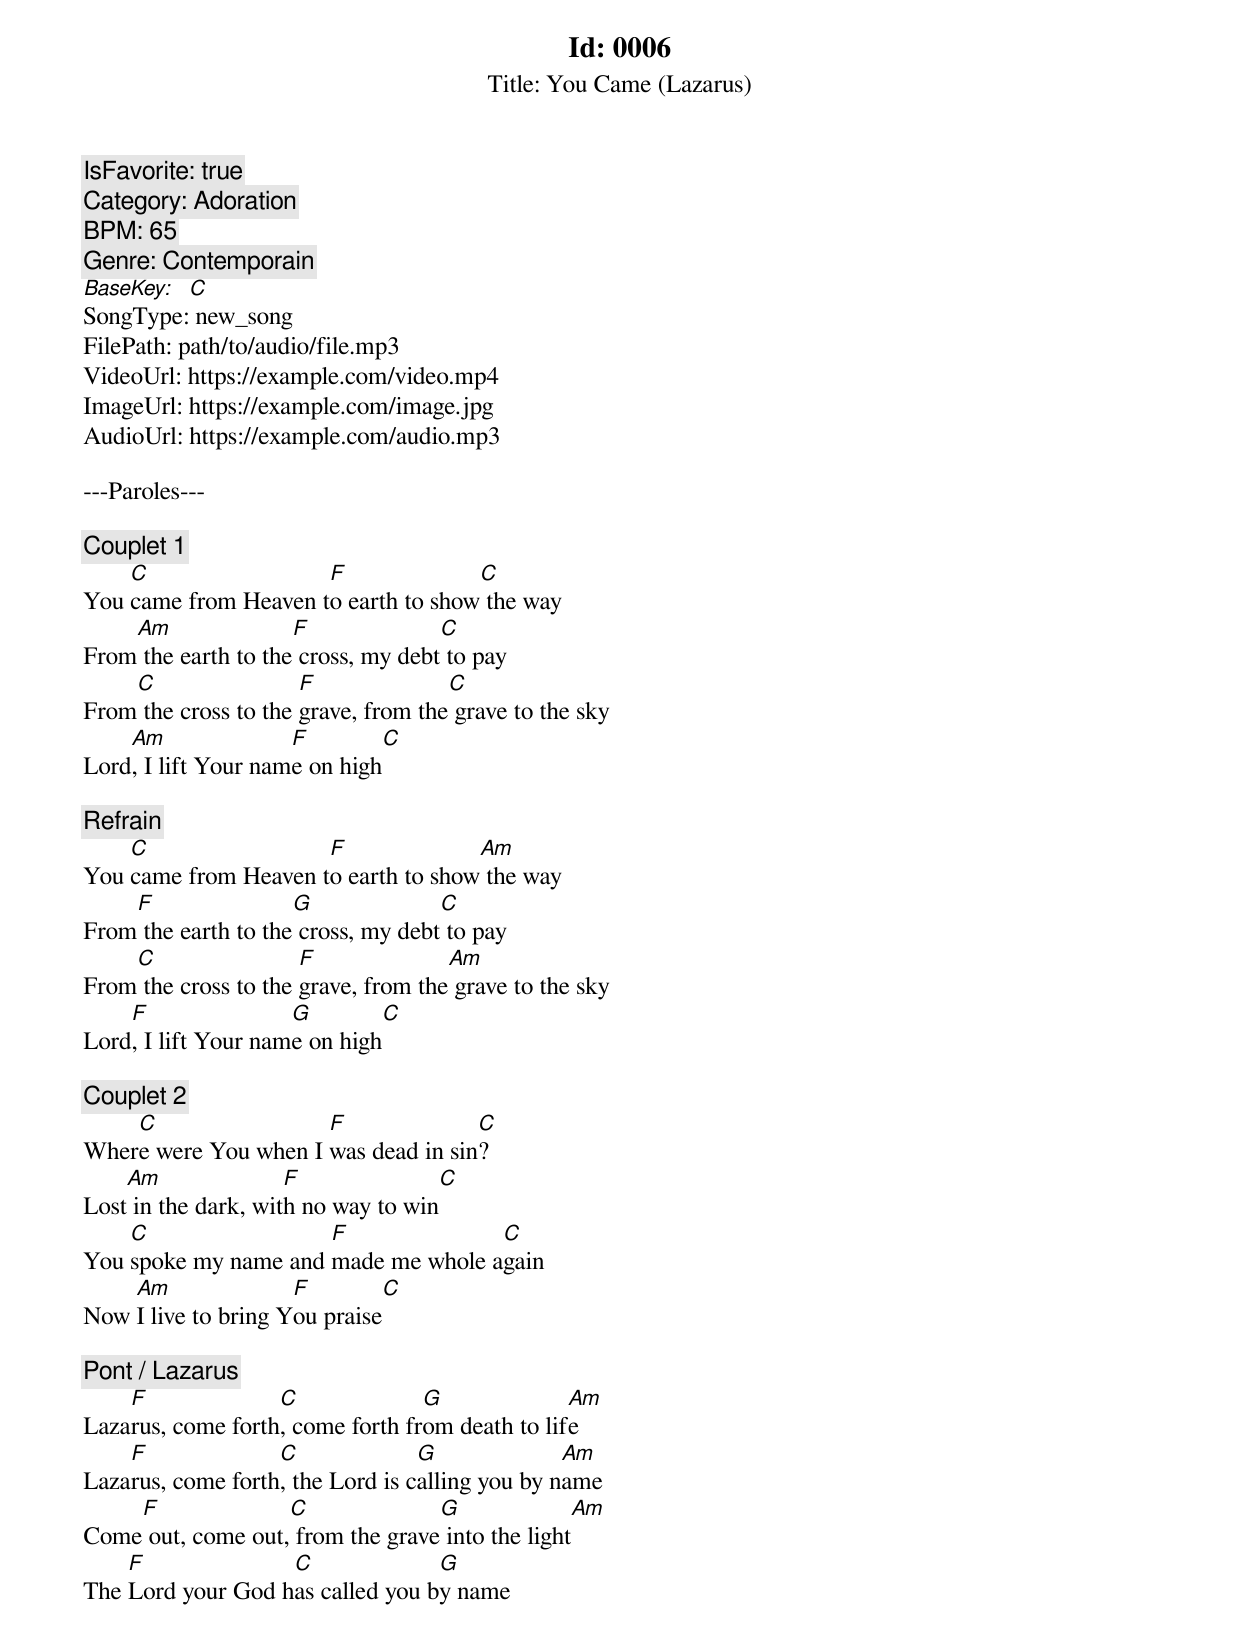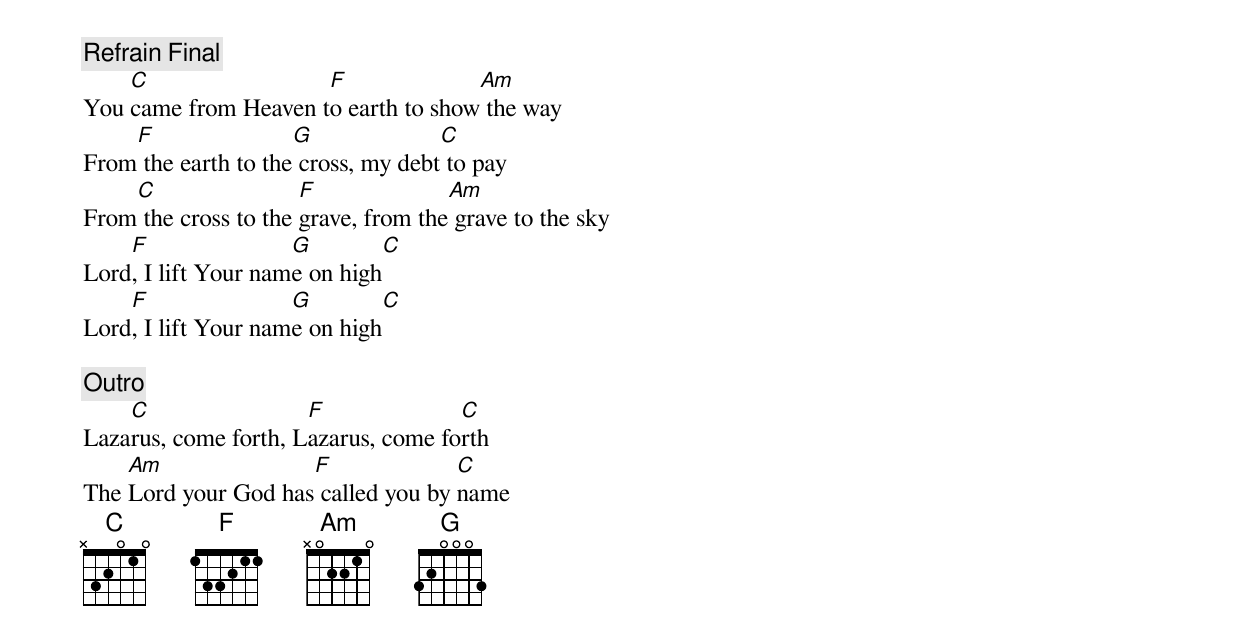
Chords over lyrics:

Id: 0006
Title: You Came (Lazarus)
IsFavorite: true
Category: Adoration
BPM: 65
Genre: Contemporain
BaseKey: C
SongType: new_song
FilePath: path/to/audio/file.mp3
VideoUrl: https://example.com/video.mp4
ImageUrl: https://example.com/image.jpg
AudioUrl: https://example.com/audio.mp3

---Paroles---

[Couplet 1]
    C                 F              C
You came from Heaven to earth to show the way
    Am               F              C
From the earth to the cross, my debt to pay
    C                 F              C
From the cross to the grave, from the grave to the sky
    Am               F              C
Lord, I lift Your name on high

[Refrain]
    C                 F              Am
You came from Heaven to earth to show the way
    F                G              C
From the earth to the cross, my debt to pay
    C                 F              Am
From the cross to the grave, from the grave to the sky
    F                G              C
Lord, I lift Your name on high

[Couplet 2]
    C                 F              C
Where were You when I was dead in sin?
    Am               F              C
Lost in the dark, with no way to win
    C                 F              C
You spoke my name and made me whole again
    Am               F              C
Now I live to bring You praise

[Pont / Lazarus]
    F              C              G              Am
Lazarus, come forth, come forth from death to life
    F              C              G              Am
Lazarus, come forth, the Lord is calling you by name
    F              C              G              Am
Come out, come out, from the grave into the light
    F              C              G
The Lord your God has called you by name

[Refrain Final]
    C                 F              Am
You came from Heaven to earth to show the way
    F                G              C
From the earth to the cross, my debt to pay
    C                 F              Am
From the cross to the grave, from the grave to the sky
    F                G              C
Lord, I lift Your name on high
    F                G              C
Lord, I lift Your name on high

[Outro]
    C                 F              C
Lazarus, come forth, Lazarus, come forth
    Am               F              C
The Lord your God has called you by name
